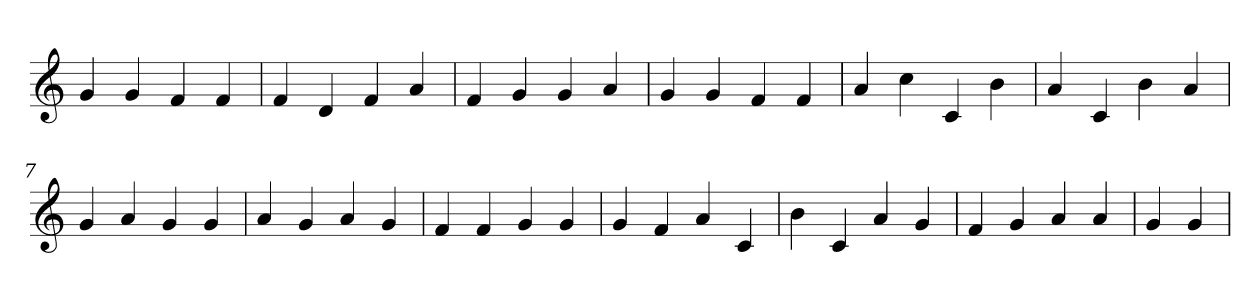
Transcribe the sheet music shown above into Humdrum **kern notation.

**kern
*part1
*staff1
*clefG2
=1
4g
4g
4f
4f
=2
4f
4d
4f
4a
=3
4f
4g
4g
4a
=4
4g
4g
4f
4f
=5
4a
4cc
4c
4b
=6
4a
4c
4b
4a
=7
4g
4a
4g
4g
=8
4a
4g
4a
4g
=9
4f
4f
4g
4g
=10
4g
4f
4a
4c
=11
4b
4c
4a
4g
=12
4f
4g
4a
4a
=13
4g
4g
=
*-
